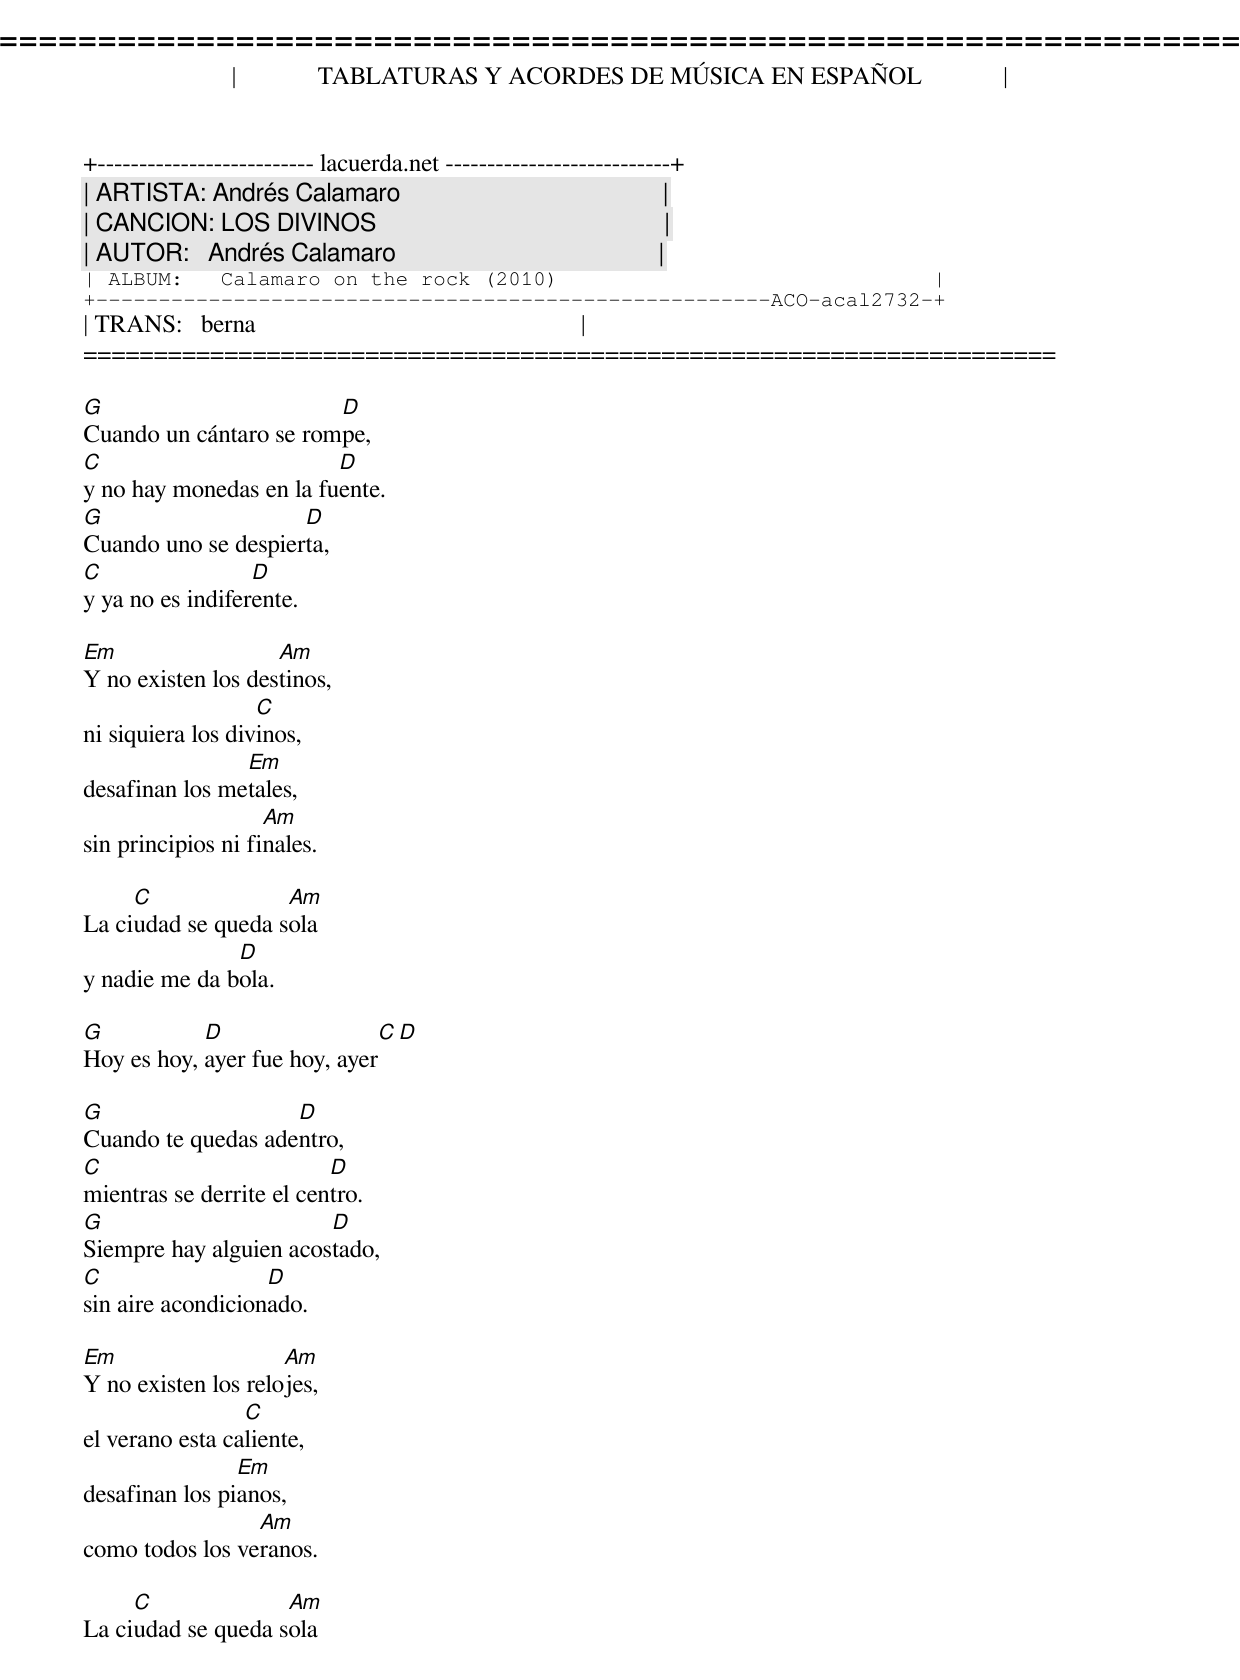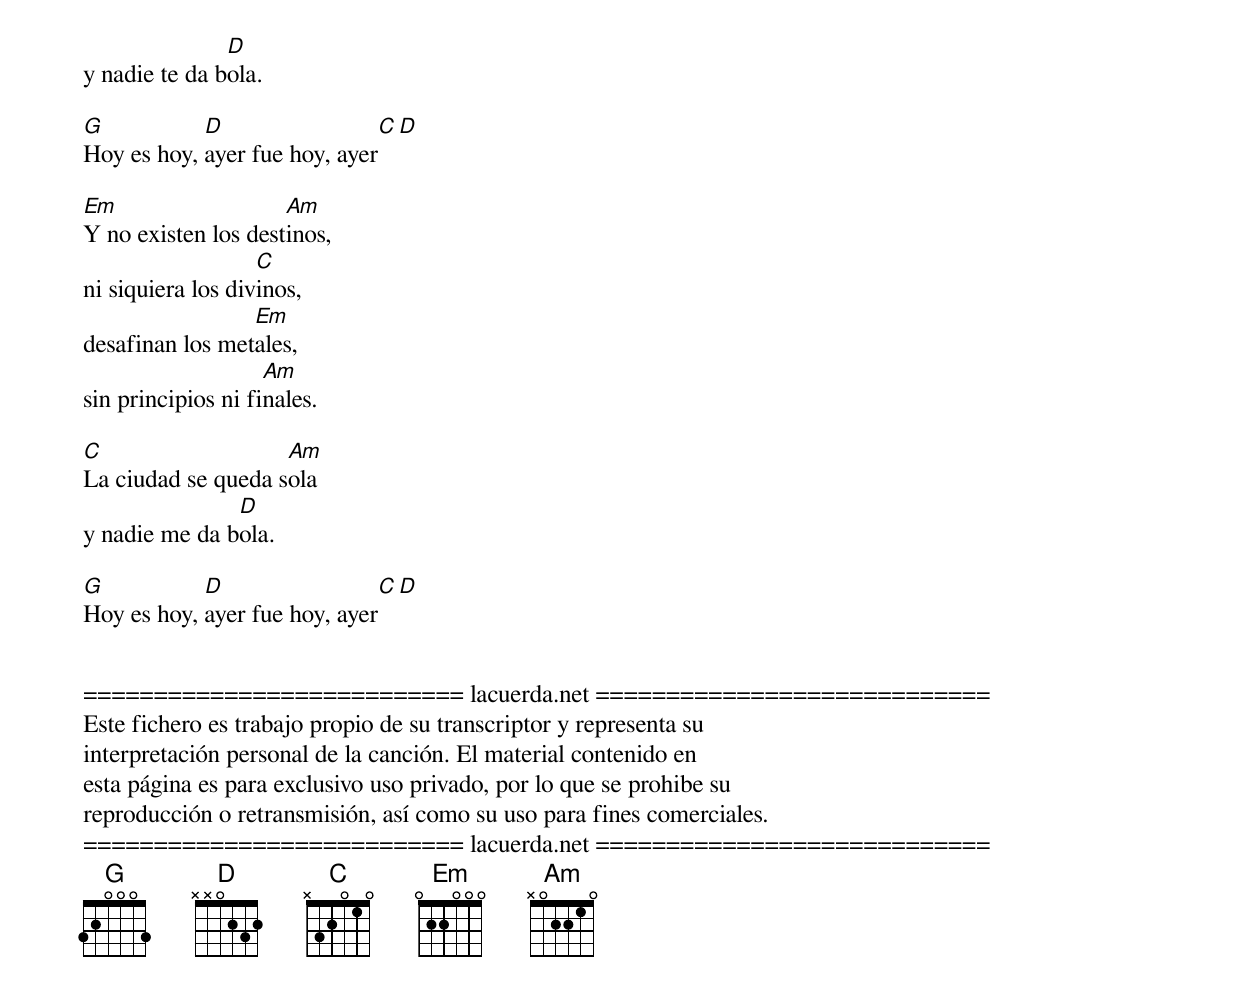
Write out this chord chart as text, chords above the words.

=====================================================================
|             TABLATURAS Y ACORDES DE MÚSICA EN ESPAÑOL             |
+-------------------------- lacuerda.net ---------------------------+
| ARTISTA: Andrés Calamaro                                          |
| CANCION: LOS DIVINOS                                              |
| AUTOR:   Andrés Calamaro                                          |
| ALBUM:   Calamaro on the rock (2010)                              |
+------------------------------------------------------ACO-acal2732-+
| TRANS:   berna                                                    |
=====================================================================

G                       D
Cuando un cántaro se rompe,
C                        D
y no hay monedas en la fuente.
G                    D
Cuando uno se despierta,
C                 D
y ya no es indiferente.

Em                  Am
Y no existen los destinos,
                   C
ni siquiera los divinos,
                Em
desafinan los metales,
                    Am
sin principios ni finales.

     C              Am
La ciudad se queda sola
               D
y nadie me da bola.

G           D                  C        D
Hoy es hoy, ayer fue hoy, ayer

G                   D
Cuando te quedas adentro,
C                         D
mientras se derrite el centro.
G                       D
Siempre hay alguien acostado,
C                  D
sin aire acondicionado.

Em                   Am
Y no existen los relojes,
                 C
el verano esta caliente,
                Em
desafinan los pianos,
                 Am
como todos los veranos.

     C              Am
La ciudad se queda sola
               D
y nadie te da bola.

G           D                  C        D
Hoy es hoy, ayer fue hoy, ayer

Em                   Am
Y no existen los destinos,
                   C
ni siquiera los divinos,
                 Em
desafinan los metales,
                    Am
sin principios ni finales.

C                   Am
La ciudad se queda sola
               D
y nadie me da bola.

G           D                   C        D
Hoy es hoy, ayer fue hoy, ayer


=========================== lacuerda.net ============================
Este fichero es trabajo propio de su transcriptor y representa su
interpretación personal de la canción. El material contenido en
esta página es para exclusivo uso privado, por lo que se prohibe su
reproducción o retransmisión, así como su uso para fines comerciales.
=========================== lacuerda.net ============================
